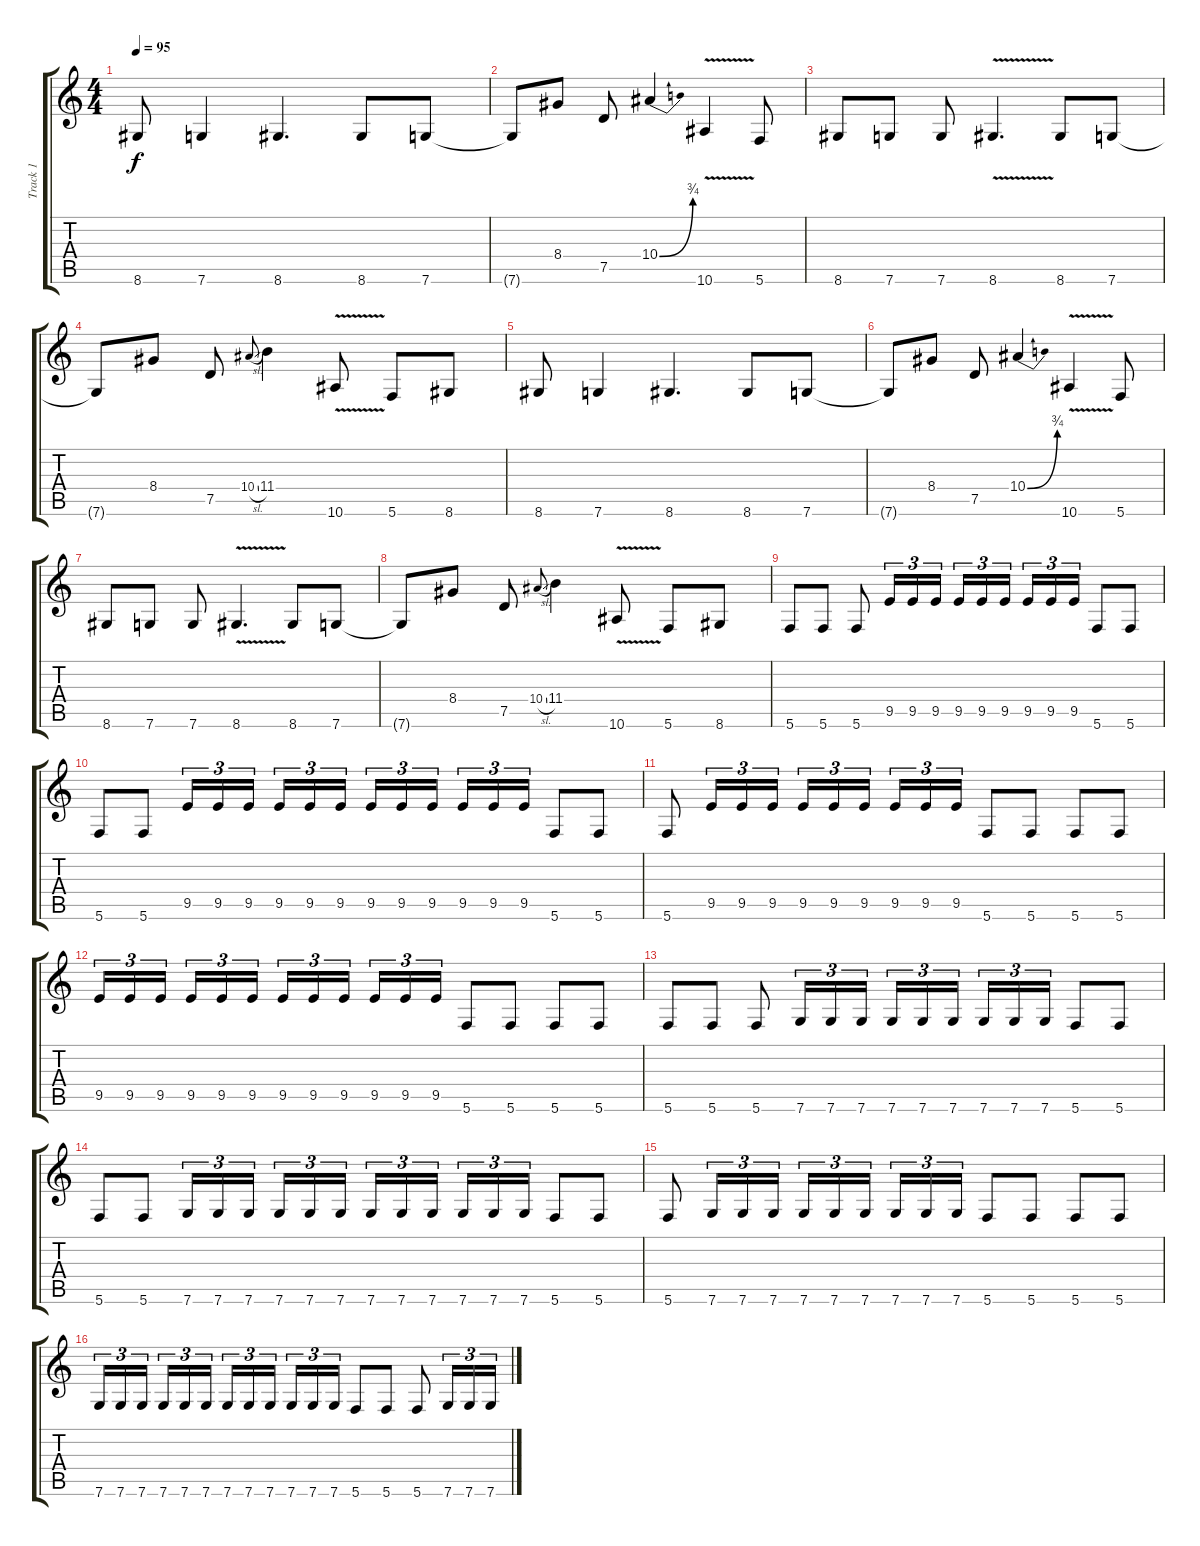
\track ("Track 1" "Track 1") {instrument distortionguitar}
\staff {score tabs}
\tuning (D4 A3 F3 C3 G2 C2) {hide}
\ts (4 4)
\tempo 95
\clef g2
\ks c
8.6.8{dy f} 7.6.4 8.6.4{d} 8.6.8 7.6.8 |
7.6{t}.8 8.4.8 7.5.8 10.4{be (bend 0 0 60 3)}.4 10.6{v}.4 5.6.8 |
8.6.8 7.6.8 7.6.8 8.6{v}.4{d} 8.6.8 7.6.8 |
7.6{t}.8 8.4.8 7.5.8 10.4{sl}.8{gr onbeat} 11.4.4 10.6{v}.8 5.6.8 8.6.8 |
8.6.8 7.6.4 8.6.4{d} 8.6.8 7.6.8 |
7.6{t}.8 8.4.8 7.5.8 10.4{be (bend 0 0 60 3)}.4 10.6{v}.4 5.6.8 |
8.6.8 7.6.8 7.6.8 8.6{v}.4{d} 8.6.8 7.6.8 |
7.6{t}.8 8.4.8 7.5.8 10.4{sl}.8{gr onbeat} 11.4.4 10.6{v}.8 5.6.8 8.6.8 |
5.6.8 5.6.8 5.6.8 9.5.16{tu (3 2)} 9.5.16{tu (3 2)} 9.5.16{tu (3 2)} 9.5.16{tu (3 2)} 9.5.16{tu (3 2)} 9.5.16{tu (3 2) beam splitsecondary} 9.5.16{tu (3 2)} 9.5.16{tu (3 2)} 9.5.16{tu (3 2)} 5.6.8 5.6.8 |
5.6.8 5.6.8 9.5.16{tu (3 2)} 9.5.16{tu (3 2)} 9.5.16{tu (3 2) beam splitsecondary} 9.5.16{tu (3 2)} 9.5.16{tu (3 2)} 9.5.16{tu (3 2)} 9.5.16{tu (3 2)} 9.5.16{tu (3 2)} 9.5.16{tu (3 2) beam splitsecondary} 9.5.16{tu (3 2)} 9.5.16{tu (3 2)} 9.5.16{tu (3 2)} 5.6.8 5.6.8 |
5.6.8 9.5.16{tu (3 2)} 9.5.16{tu (3 2)} 9.5.16{tu (3 2)} 9.5.16{tu (3 2)} 9.5.16{tu (3 2)} 9.5.16{tu (3 2) beam splitsecondary} 9.5.16{tu (3 2)} 9.5.16{tu (3 2)} 9.5.16{tu (3 2)} 5.6.8 5.6.8 5.6.8 5.6.8 |
9.5.16{tu (3 2)} 9.5.16{tu (3 2)} 9.5.16{tu (3 2) beam splitsecondary} 9.5.16{tu (3 2)} 9.5.16{tu (3 2)} 9.5.16{tu (3 2)} 9.5.16{tu (3 2)} 9.5.16{tu (3 2)} 9.5.16{tu (3 2) beam splitsecondary} 9.5.16{tu (3 2)} 9.5.16{tu (3 2)} 9.5.16{tu (3 2)} 5.6.8 5.6.8 5.6.8 5.6.8 |
5.6.8 5.6.8 5.6.8 7.6.16{tu (3 2)} 7.6.16{tu (3 2)} 7.6.16{tu (3 2)} 7.6.16{tu (3 2)} 7.6.16{tu (3 2)} 7.6.16{tu (3 2) beam splitsecondary} 7.6.16{tu (3 2)} 7.6.16{tu (3 2)} 7.6.16{tu (3 2)} 5.6.8 5.6.8 |
5.6.8 5.6.8 7.6.16{tu (3 2)} 7.6.16{tu (3 2)} 7.6.16{tu (3 2) beam splitsecondary} 7.6.16{tu (3 2)} 7.6.16{tu (3 2)} 7.6.16{tu (3 2)} 7.6.16{tu (3 2)} 7.6.16{tu (3 2)} 7.6.16{tu (3 2) beam splitsecondary} 7.6.16{tu (3 2)} 7.6.16{tu (3 2)} 7.6.16{tu (3 2)} 5.6.8 5.6.8 |
5.6.8 7.6.16{tu (3 2)} 7.6.16{tu (3 2)} 7.6.16{tu (3 2)} 7.6.16{tu (3 2)} 7.6.16{tu (3 2)} 7.6.16{tu (3 2) beam splitsecondary} 7.6.16{tu (3 2)} 7.6.16{tu (3 2)} 7.6.16{tu (3 2)} 5.6.8 5.6.8 5.6.8 5.6.8 |
7.6.16{tu (3 2)} 7.6.16{tu (3 2)} 7.6.16{tu (3 2) beam splitsecondary} 7.6.16{tu (3 2)} 7.6.16{tu (3 2)} 7.6.16{tu (3 2)} 7.6.16{tu (3 2)} 7.6.16{tu (3 2)} 7.6.16{tu (3 2) beam splitsecondary} 7.6.16{tu (3 2)} 7.6.16{tu (3 2)} 7.6.16{tu (3 2)} 5.6.8 5.6.8 5.6.8 7.6.16{tu (3 2)} 7.6.16{tu (3 2)} 7.6.16{tu (3 2)}
